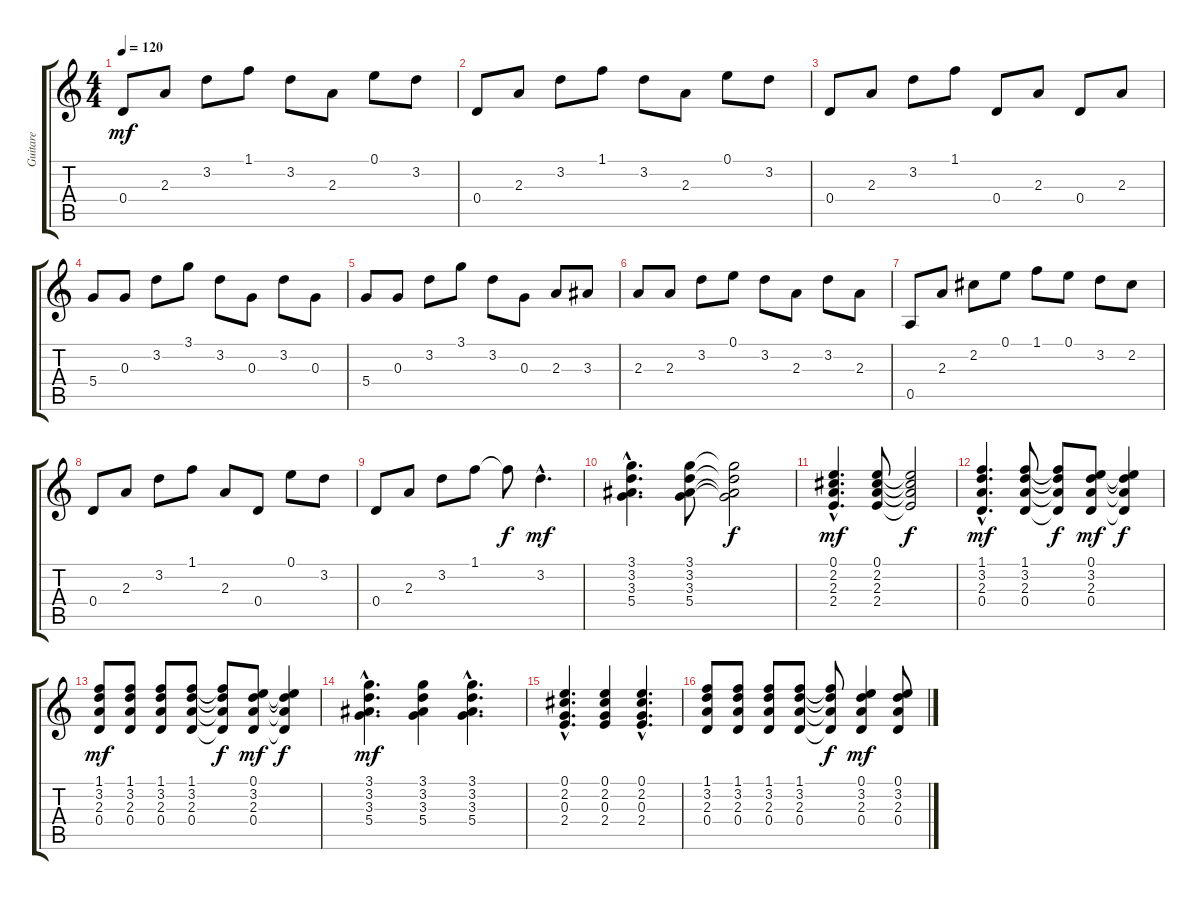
\track ("Guitare" "Guitare") {instrument acousticguitarsteel}
\staff {score tabs}
\tuning (E4 B3 G3 D3 A2 E2) {hide}
\ts (4 4)
\tempo 120
\clef g2
\ks c
0.4.8{dy mf} 2.3.8 3.2.8 1.1.8 3.2.8 2.3.8 0.1.8 3.2.8 |
0.4.8 2.3.8 3.2.8 1.1.8 3.2.8 2.3.8 0.1.8 3.2.8 |
0.4.8 2.3.8 3.2.8 1.1.8 0.4.8 2.3.8 0.4.8 2.3.8 |
5.4.8 0.3.8 3.2.8 3.1.8 3.2.8 0.3.8 3.2.8 0.3.8 |
5.4.8 0.3.8 3.2.8 3.1.8 3.2.8 0.3.8 2.3.8 3.3.8 |
2.3.8 2.3.8 3.2.8 0.1.8 3.2.8 2.3.8 3.2.8 2.3.8 |
0.5.8 2.3.8 2.2.8 0.1.8 1.1.8 0.1.8 3.2.8 2.2.8 |
0.4.8 2.3.8 3.2.8 1.1.8 2.3.8 0.4.8 0.1.8 3.2.8 |
0.4.8 2.3.8 3.2.8 1.1.8 1.1{t}.8{dy f} 3.2{hac}.4{d dy mf} |
(3.1{hac} 3.2{hac} 3.3{hac} 5.4{hac}).4{d} (3.1 3.2 3.3 5.4).8 (3.1{t} 3.2{t} 3.3{t} 5.4{t}).2{dy f} |
(0.1{hac} 2.2{hac} 2.3{hac} 2.4{hac}).4{d dy mf} (0.1 2.2 2.3 2.4).8 (0.1{t} 2.2{t} 2.3{t} 2.4{t}).2{dy f} |
(1.1{hac} 3.2{hac} 2.3{hac} 0.4{hac}).4{d dy mf} (1.1 3.2 2.3 0.4).8 (1.1{t} 3.2{t} 2.3{t} 0.4{t}).8{dy f} (0.1 3.2 2.3 0.4).8{dy mf} (0.1{t} 3.2{t} 2.3{t} 0.4{t}).4{dy f} |
(1.1 3.2 2.3 0.4).8{dy mf} (1.1 3.2 2.3 0.4).8 (1.1 3.2 2.3 0.4).8 (1.1 3.2 2.3 0.4).8 (1.1{t} 3.2{t} 2.3{t} 0.4{t}).8{dy f} (0.1 3.2 2.3 0.4).8{dy mf} (0.1{t} 3.2{t} 2.3{t} 0.4{t}).4{dy f} |
(3.1{hac} 3.2{hac} 3.3{hac} 5.4{hac}).4{d dy mf} (3.1 3.2 3.3 5.4).4 (3.1{hac} 3.2{hac} 3.3{hac} 5.4{hac}).4{d} |
(0.1{hac} 2.2{hac} 0.3{hac} 2.4{hac}).4{d} (0.1 2.2 0.3 2.4).4 (0.1{hac} 2.2{hac} 0.3{hac} 2.4{hac}).4{d} |
(1.1 3.2 2.3 0.4).8 (1.1 3.2 2.3 0.4).8 (1.1 3.2 2.3 0.4).8 (1.1 3.2 2.3 0.4).8 (1.1{t} 3.2{t} 2.3{t} 0.4{t}).8{dy f} (0.1 3.2 2.3 0.4).4{dy mf} (0.1 3.2 2.3 0.4).8
